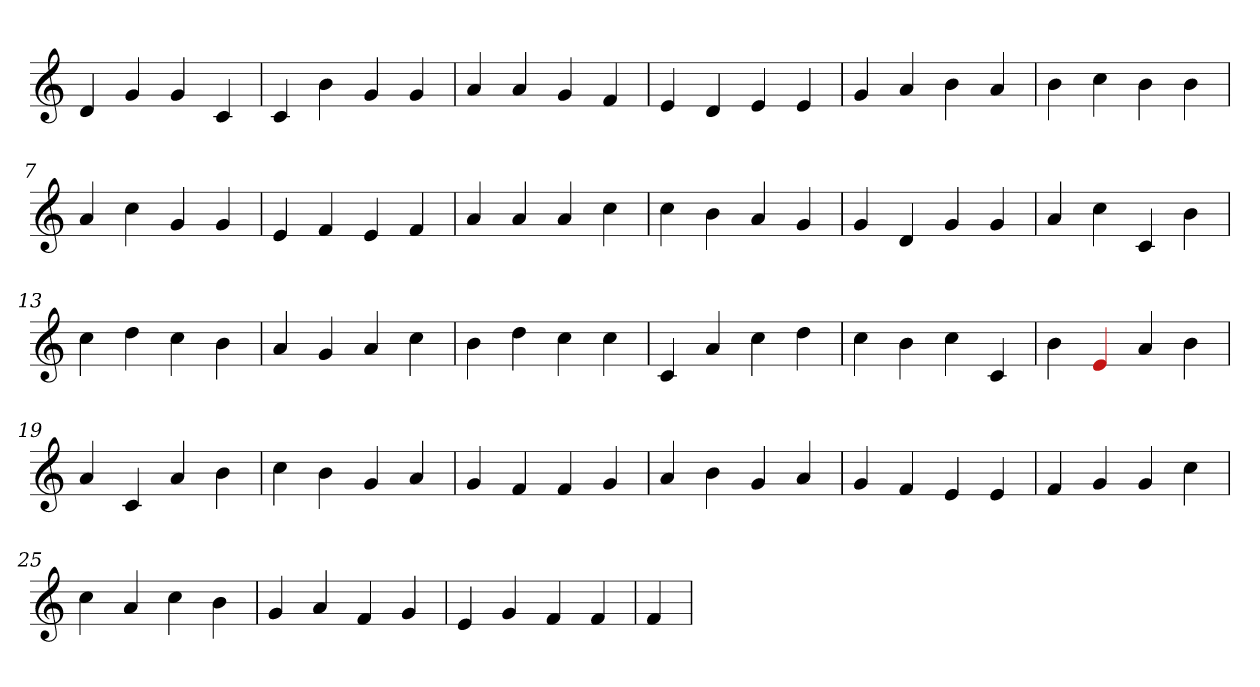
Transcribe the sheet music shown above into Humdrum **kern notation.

**kern
*part1
*staff1
*clefG2
=1
4d
4g
4g
4c
=2
4c
4b
4g
4g
=3
4a
4a
4g
4f
=4
4e
4d
4e
4e
=5
4g
4a
4b
4a
=6
4b
4cc
4b
4b
=7
4a
4cc
4g
4g
=8
4e
4f
4e
4f
=9
4a
4a
4a
4cc
=10
4cc
4b
4a
4g
=11
4g
4d
4g
4g
=12
4a
4cc
4c
4b
=13
4cc
4dd
4cc
4b
=14
4a
4g
4a
4cc
=15
4b
4dd
4cc
4cc
=16
4c
4a
4cc
4dd
=17
4cc
4b
4cc
4c
=18
4b
4Re
4a
4b
=19
4a
4c
4a
4b
=20
4cc
4b
4g
4a
=21
4g
4f
4f
4g
=22
4a
4b
4g
4a
=23
4g
4f
4e
4e
=24
4f
4g
4g
4cc
=25
4cc
4a
4cc
4b
=26
4g
4a
4f
4g
=27
4e
4g
4f
4f
=28
4f
=
*-
